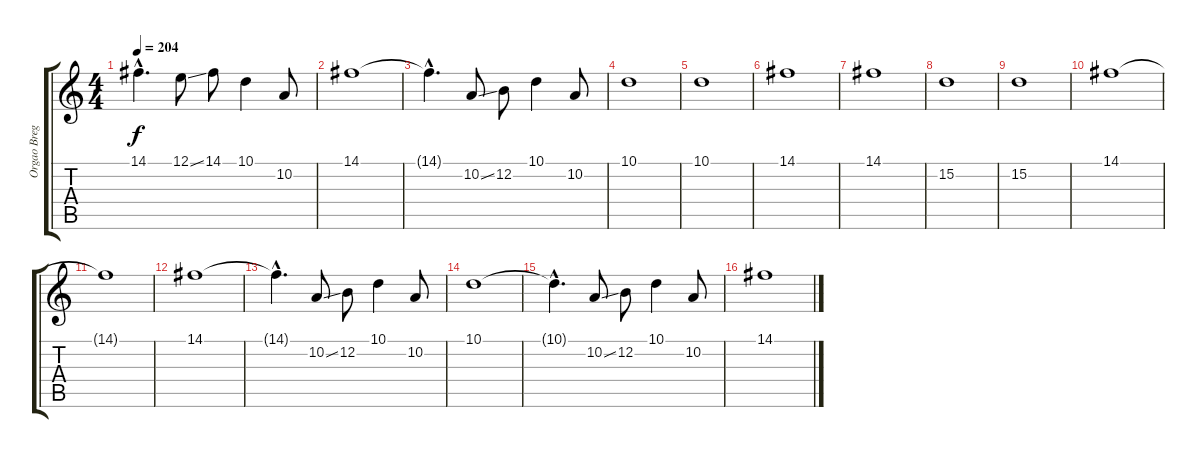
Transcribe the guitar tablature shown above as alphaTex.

\track ("Orgao Brega" "Orgao Breg") {instrument drawbarorgan}
\staff {score tabs}
\tuning (E4 B3 G3 D3 A2 E2) {hide}
\ts (4 4)
\tempo 204
\clef g2
\ks c
14.1{hac t}.4{d dy f} 12.1{ss}.8 14.1.8 10.1.4 10.2.8 |
14.1.1 |
14.1{hac t}.4{d} 10.2{ss}.8 12.2.8 10.1.4 10.2.8 |
10.1.1 |
10.1.1 |
14.1.1 |
14.1.1 |
15.2.1 |
15.2.1 |
14.1.1 |
14.1{t}.1 |
14.1.1 |
14.1{hac t}.4{d} 10.2{ss}.8 12.2.8 10.1.4 10.2.8 |
10.1.1 |
10.1{hac t}.4{d} 10.2{ss}.8 12.2.8 10.1.4 10.2.8 |
14.1.1
